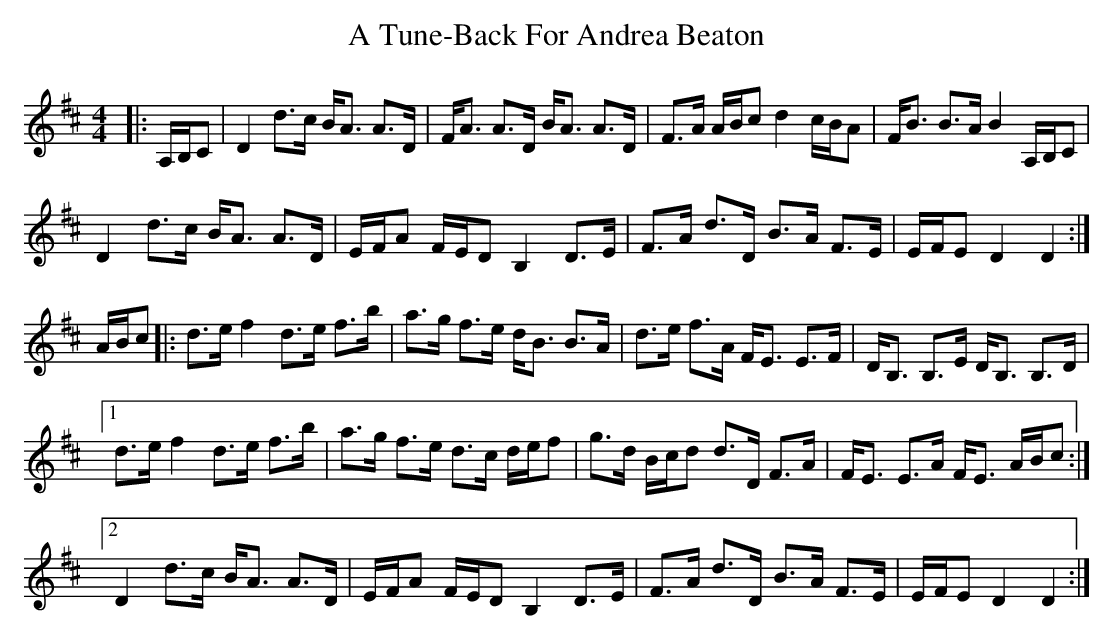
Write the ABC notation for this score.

X:1
T: A Tune-Back For Andrea Beaton
M: 4/4
L: 1/8
K: Dmaj
|:A,/B,/C|D2 d>c B<A A>D|F<A A>D B<A A>D|F>A A/B/c d2 c/B/A|F<B B>A B2 A,/B,/C|
D2 d>c B<A A>D|E/F/A F/E/D B,2 D>E|F>A d>D B>A F>E|E/F/E D2 D2:|
A/B/c|:d>e f2 d>e f>b|a>g f>e d<B B>A|d>e f>A F<E E>F|D<B, B,>E D<B, B,>D|
[1 d>e f2 d>e f>b|a>g f>e d>c d/e/f|g>d B/c/d d>D F>A|F<E E>A F<E A/B/c:|
[2 D2 d>c B<A A>D|E/F/A F/E/D B,2 D>E|F>A d>D B>A F>E|E/F/E D2 D2:|
